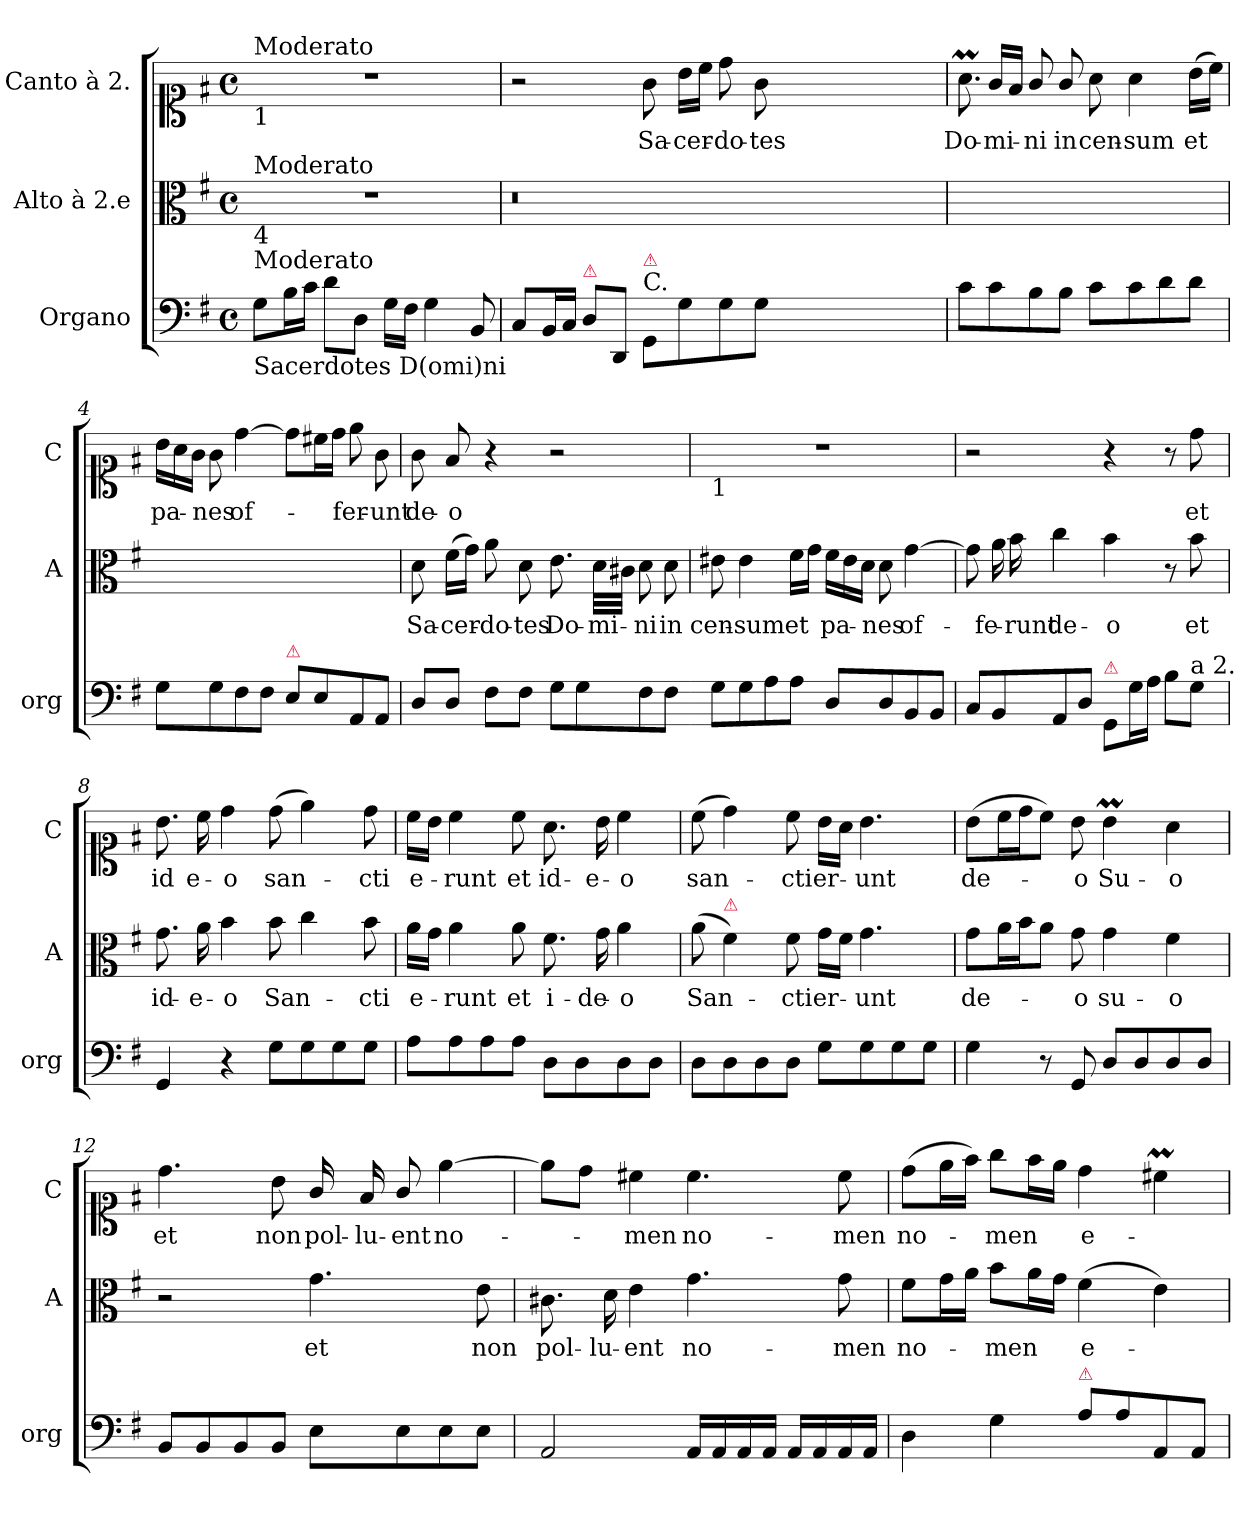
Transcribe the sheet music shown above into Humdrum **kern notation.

**kern	**kern	**text	**kern	**text
*part3	*part2	*part2	*part1	*part1
*staff3	*staff2	*staff2	*staff1	*staff1
*I"Organo	*I"Alto à 2.e	*	*I"Canto à 2.	*
*I'org	*I'A	*	*I'C	*
*clefF4	*clefC3	*	*clefC1	*
*k[f#]	*k[f#]	*	*k[f#]	*
*G:	*G:	*	*G:	*
*M4/4	*M4/4	*	*M4/4	*
*met(c)	*met(c)	*	*met(c)	*
=1	=1	=1	=1	=1
!	!	!	!LO:TX:b:t=1	!
!	!	!	!LO:TX:a:t=Moderato	!
!	!LO:TX:b:t=4	!	!	!
!	!LO:TX:a:t=Moderato	!	!	!
!LO:TX:b:t=Sacerdotes D(omi)ni	!	!	!	!
!LO:TX:a:t=Moderato	!	!	!	!
8G\L	1r	.	1r	.
16B\L	.	.	.	.
16c\JJ	.	.	.	.
8d\L	.	.	.	.
8D\J	.	.	.	.
16G\LL	.	.	.	.
16F#\JJ	.	.	.	.
4G\	.	.	.	.
8BB/	.	.	.	.
=2	=2	=2	=2	=2
8C/L	0.r	.	2r	.
16BB/L	.	.	.	.
16C/JJ	.	.	.	.
!LO:TX:a:color=crimson:t=⚠	!	!	!	!
8D\L	.	.	.	.
8DD/J	.	.	.	.
!LO:TX:a:t=C.	!	!	!	!
!LO:TX:a:color=crimson:t=⚠	!	!	!	!
8GG/L	.	.	8g\	Sa-
8G\	.	.	16b\LL	-cer-
.	.	.	16cc\JJ	.
8G\	.	.	8dd\	-do-
8G\J	.	.	8g\	-tes
0ryy	.	.	0ryy	.
=3	=3	=3	=3	=3
!	!	!	!LO:N:vis=8.	!
8c\L	1ryy	.	8aM\	Do-
8c\	.	.	16g/LL	-mi-
.	.	.	16f#/JJ	.
8B\	.	.	8g/	-ni
8B\J	.	.	8g/	in
8c\L	.	.	8a\	cen-
8c\	.	.	4a\	-sum
8d\	.	.	.	.
8d\J	.	.	(16b\LL	et
.	.	.	16cc\JJ)	.
=4	=4	=4	=4	=4
*	*	*	*Xtuplet	*
8G\L	1ryy	.	24b\LL	pa-
.	.	.	24a\	.
.	.	.	24g\JJ	.
8G\	.	.	8g\	-nes
8F#\	.	.	[4dd\	of-
8F#\J	.	.	.	.
!LO:TX:a:color=crimson:t=⚠	!	!	!	!
8E\L	.	.	8dd\L]	.
8E\	.	.	16cc#X\L	.
.	.	.	16dd\JJ	.
8AA/	.	.	8ee\	-fer-
8AA/J	.	.	8g\	-unt
=5	=5	=5	=5	=5
8D/L	8d\	Sa-	8g\	de-
8D/J	(16f#\LL	-cer-	8f#/	-o
.	16g\JJ)	.	.	.
8F#\L	8a\	-do-	4r	.
8F#\J	8d\	-tes	.	.
8G\L	8.e\	Do-	2r	.
8G\	.	.	.	.
.	32d\LLL	-mi-	.	.
.	32c#X\JJJ	.	.	.
8F#\	8d\	-ni	.	.
8F#\J	8d\	in	.	.
=6-	=6	=6	=6	=6
!	!	!	!LO:TX:b:t=1	!
8G\L	8e#X\	cen-	1r	.
8G\	4e#\	-sum	.	.
8A\	.	.	.	.
8A\J	16f#\LL	et	.	.
.	16g\JJ	.	.	.
*	*Xtuplet	*	*	*
8D/L	24f#\LL	pa-	.	.
.	24e#\	.	.	.
.	24d\JJ	.	.	.
8D/	8d\	-nes	.	.
8BB/	[4g\	of-	.	.
8BB/J	.	.	.	.
=7	=7	=7	=7	=7
8C/L	8g\]	.	2r	.
8BB/	16a\	-fe-	.	.
.	16b\	-runt	.	.
8AA/	4cc\	de-	.	.
8D/J	.	.	.	.
!LO:TX:a:color=crimson:t=⚠	!	!	!	!
8GG/L	4b\	-o	4r	.
16G\L	.	.	.	.
16A\JJ	.	.	.	.
8B\L	8r	.	8r	.
!LO:TX:a:t=a 2.	!	!	!	!
8G\J	8b\	et	8dd\	et
=8	=8	=8	=8	=8
4GG/	8.g\	id-	8.b\	id
.	16a\	-e-	16cc\	e-
4r	4b\	-o	4dd\	-o
8G\L	8b\	San-	(8dd\	san-
8G\	4cc\	.	4ee\)	.
8G\	.	.	.	.
8G\J	8b\	-cti	8dd\	-cti
=9	=9	=9	=9	=9
8A\L	16a\LL	e-	16cc\LL	e-
.	16g\JJ	.	16b\JJ	.
8A\	4a\	-runt	4cc\	-runt
8A\	.	.	.	.
8A\J	8a\	et	8cc\	et
8D\L	8.f#\	i-	8.a\	id-
8D\	.	.	.	.
.	16g\	-de-	16b\	-e-
8D\	4a\	-o	4cc\	-o
8D\J	.	.	.	.
=10	=10	=10	=10	=10
8D\L	(8a\	San-	(8cc\	san-
!	!LO:TX:a:color=crimson:t=⚠	!	!	!
8D\	4f#\)	.	4dd\)	.
8D\	.	.	.	.
8D\J	8f#\	-cti	8cc\	-cti
8G\L	16g\LL	er-	16b\LL	er-
.	16f#\JJ	.	16a\JJ	.
8G\	4.g\	-unt	4.b\	-unt
8G\	.	.	.	.
8G\J	.	.	.	.
=11	=11	=11	=11	=11
4G\	8g\L	de-	(8b\L	de-
.	16a\L	.	16cc\L	.
.	16b\J	.	16dd\J	.
8r	8a\J	.	8cc\J)	.
8GG/	8g\	-o	8b\	-o
8D/L	4g\	su-	4bm\	Su-
8D/	.	.	.	.
8D/	4f#\	-o	4a\	-o
8D/J	.	.	.	.
=12	=12	=12	=12	=12
8BB/L	2r	.	4.dd\	et
8BB/	.	.	.	.
8BB/	.	.	.	.
8BB/J	.	.	8b\	non
8E\L	4.g\	et	16g/	pol-
.	.	.	16f#/	-lu-
8E\	.	.	8g/	-ent
8E\	.	.	[4ee\	no-
8E\J	8e\	non	.	.
=13	=13	=13	=13	=13
2AA/	8.c#X\	pol-	8ee\L]	.
.	.	.	8dd\J	.
.	16d\	-lu-	.	.
.	4e\	-ent	4cc#X\	-men
16AA/LL	4.g\	no-	4.cc#\	no-
16AA/	.	.	.	.
16AA/	.	.	.	.
16AA/JJ	.	.	.	.
16AA/LL	.	.	.	.
16AA/	.	.	.	.
16AA/	8g\	-men	8cc#\	-men
16AA/JJ	.	.	.	.
=14	=14	=14	=14	=14
4D\	8f#\L	no-	(8dd\L	no-
.	16g\L	.	16ee\L	.
.	16a\JJ	.	16ff#\JJ)	.
4G\	8b\L	-men	8gg\L	-men
.	16a\L	.	16ff#\L	.
.	16g\JJ	.	16ee\JJ	.
!LO:TX:a:color=crimson:t=⚠	!	!	!	!
8A\L	(4f#\	e-	4dd\	e-
8A\	.	.	.	.
8AA/	4e\)	.	4cc#Xm\	.
8AA/J	.	.	.	.
=	=	=	=	=
*-	*-	*-	*-	*-
